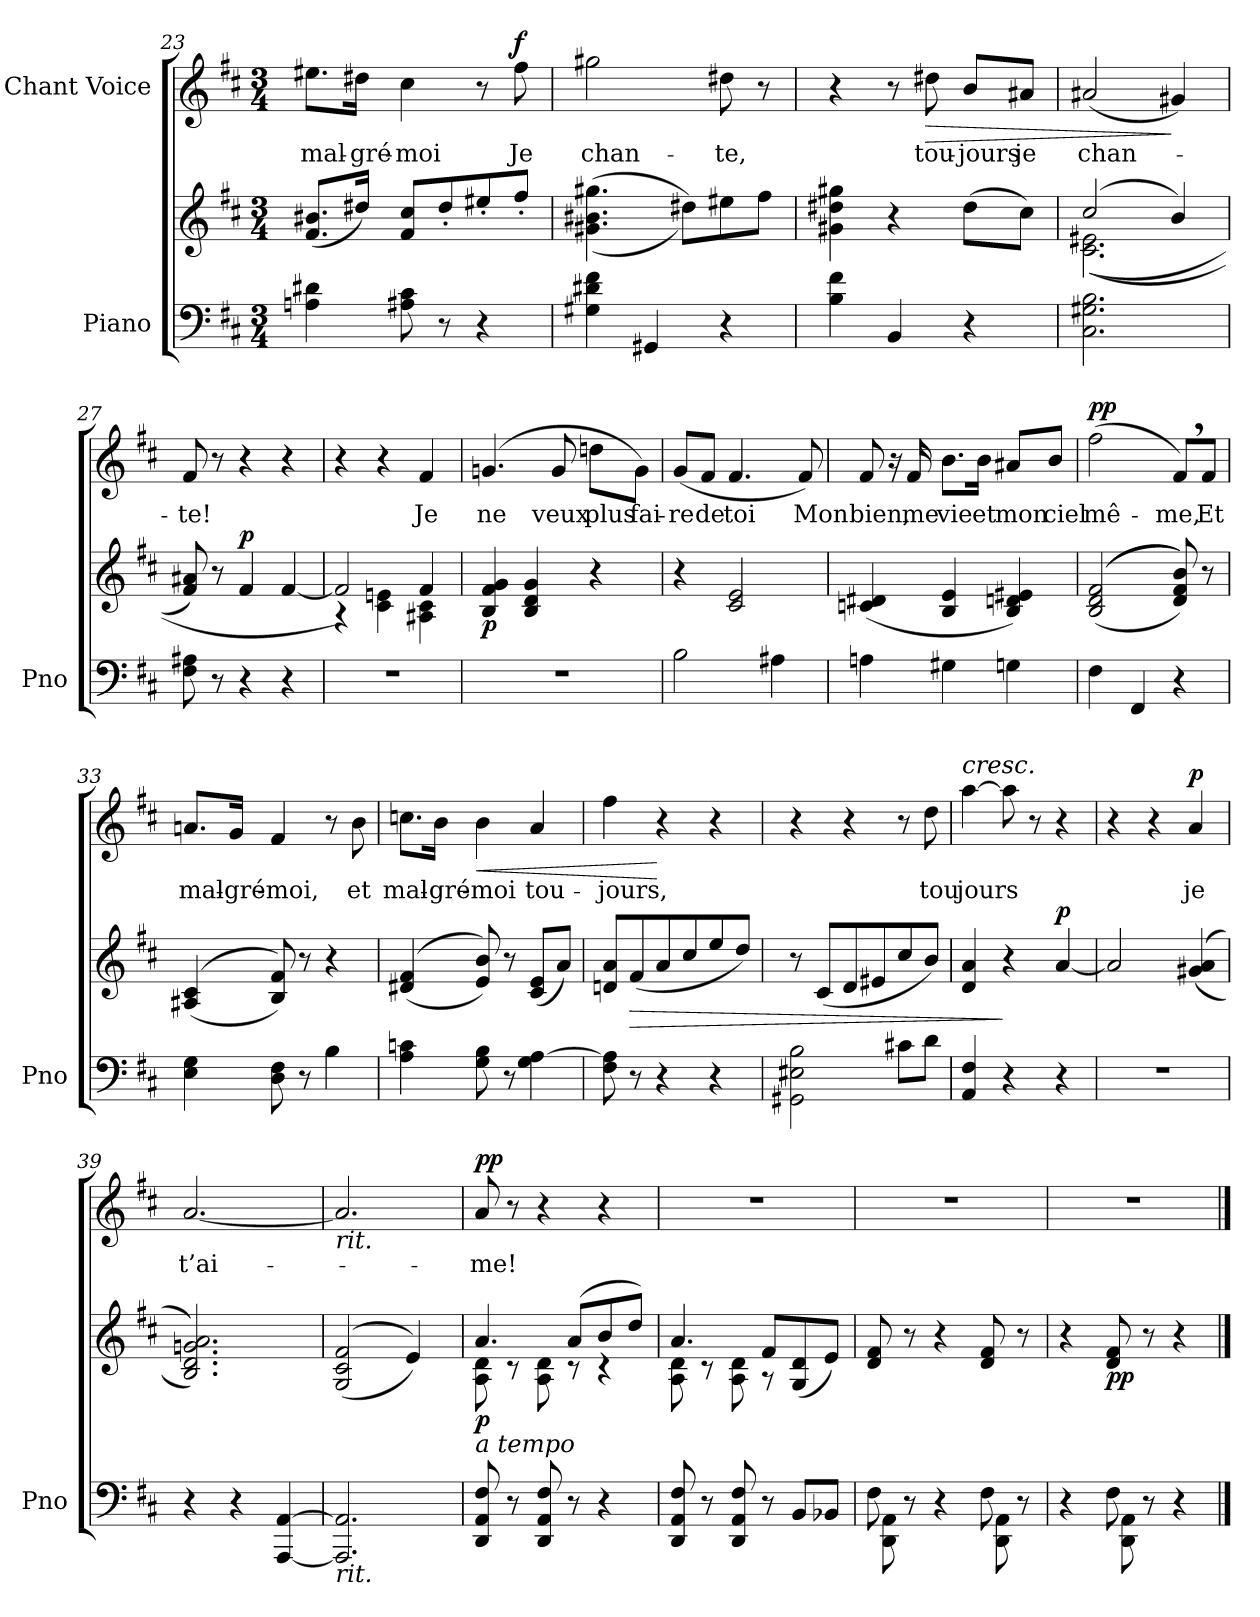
**kern	**kern	**dynam	**kern	**text	**dynam
*part2	*part2	*part2	*part1	*part1	*part1
*staff3	*staff2	*staff2/3	*staff1	*staff1	*staff1
*I"Piano	*	*	*I"Chant Voice	*	*
*I'Pno	*	*	*	*	*
*clefF4	*clefG2	*	*clefG2	*	*
*k[f#c#]	*k[f#c#]	*	*k[f#c#]	*	*
*M3/4	*M3/4	*	*M3/4	*	*
=23	=23	=23	=23	=23	=23
!	!	!	!	!LO:LY:b	!
4An\ 4d#X\	(8.f#/ 8.b#X/L	.	8.ee#X\L	mal-	.
!	!	!	!	!LO:LY:b	!
.	16dd#X/Jk)	.	16dd#X\Jk	-gré-	.
!	!	!	!	!LO:LY:b	!
8A#X\ 8c#\	8f#/ 8cc#/L	.	4cc#\	-moi	.
8r	8dd#'/	.	.	.	.
4r	8ee#X'/	.	8r	.	.
!	!	!	!	!LO:LY:b	!LO:DY:a
.	8ff#'/J	.	8ff#\	Je	f
!!LO:LB:g=z
=24	=24	=24	=24	=24	=24
!	!	!	!	!LO:LY:b	!
4G#X\ 4d#X\ 4f#\	((<4.g#X\ 4.b#X\ 4.gg#X\	.	2gg#X\	chan-	.
4GG#X/	.	.	.	.	.
.	8dd#X\L))	.	.	.	.
!	!	!	!	!LO:LY:b	!
4r	8ee#X\	.	8dd#X\	-te,	.
.	8ff#\J	.	8r	.	.
=25	=25	=25	=25	=25	=25
4B\ 4f#\	4g#X\ 4dd#X\ 4gg#X\	.	4r	.	.
4BB/	4r	.	8r	.	.
!	!	!	!	!LO:LY:b	!LO:HP:b
.	.	.	8dd#X\	tou-	>
!	!	!	!	!LO:LY:b	!
4r	(8dd#\L	.	8b/L	-jours	.
!	!	!	!	!LO:LY:b	!
.	8cc#\J)	.	8a#X/J	je	.
=26	=26	=26	=26	=26	=26
*	*^	*	*	*	*
!	!	!	!	!	!LO:LY:b	!
2.C#\ 2.G#X\ 2.B\	(2cc#/	((2.c#\ 2.e#X\	.	(2a#X/	chan-	.
.	4b/)	.	.	4g#X/)	.	]
*	*v	*v	*	*	*	*
=27	=27	=27	=27	=27	=27
!	!	!	!	!LO:LY:b	!
8F#\ 8A#X\	8f#/ 8a#X/)	.	8f#/	-te!	.
8r	8r	.	8r	.	.
!	!	!LO:DY:a	!	!	!
4r	4f#/	p	4r	.	.
4r	[4f#/	.	4r	.	.
=28	=28	=28	=28	=28	=28
*	*^	*	*	*	*
2.r	2f#/]	4r)	.	4r	.	.
.	.	4c#\ 4en\	.	4r	.	.
!	!	!	!	!	!LO:LY:b	!LO:DY:a
!	!	!	!	!	!	!LO:DY:n=1:a
.	4f#/	4A#X\ 4c#\	.	4f#/	Je	p other-dynamics
=29	=29	=29	=29	=29	=29	=29
!	!	!	!LO:DY:b	!	!LO:LY:b	!
*	*v	*v	*	*	*	*
2.r	4B/ 4f#/ 4g/	p	(4.gn/	ne	.
.	4B/ 4d/ 4g/	.	.	.	.
!	!	!	!	!LO:LY:b	!
.	.	.	8g/	veux	.
!	!	!	!	!LO:LY:b	!
.	4r	.	8ddn\L	plus	.
!	!	!	!	!LO:LY:b	!
.	.	.	8g\J)	fai-	.
!!LO:LB:g=z
=30	=30	=30	=30	=30	=30
!	!	!	!	!LO:LY:b	!
2B\	4r	.	(>8g/L	-re	.
!	!	!	!	!LO:LY:b	!
.	.	.	8f#/J	de	.
!	!	!	!	!LO:LY:b	!
.	2c#/ 2e/	.	4.f#/	toi	.
4A#X\	.	.	.	.	.
!	!	!	!	!LO:LY:b	!
.	.	.	8f#/)	Mon	.
=31	=31	=31	=31	=31	=31
!	!	!	!	!LO:LY:b	!
4An\	(>4cn/ 4d#X/	.	8f#/	bien,	.
.	.	.	16r	.	.
!	!	!	!	!LO:LY:b	!
.	.	.	16f#/	me	.
!	!	!	!	!LO:LY:b	!
4G#X\	4B/ 4e/	.	8.b\L	vie	.
!	!	!	!	!LO:LY:b	!
.	.	.	16b\Jk	et	.
!	!	!	!	!LO:LY:b	!
4Gn\	4B/ 4dn/ 4e#X/)	.	8a#X/L	mon	.
!	!	!	!	!LO:LY:b	!
.	.	.	8b/J	ciel	.
=32	=32	=32	=32	=32	=32
!	!	!	!	!LO:LY:b	!LO:DY:a
4F#\	(>(<(2B/ 2d/ 2f#/	.	(2ff#\	mê-	pp
4FF#/	.	.	.	.	.
!	!	!	!	!LO:LY:b	!
4r	8d/ 8f#/ 8b/)))	.	8f#,/L)	-me,	.
!	!	!	!	!LO:LY:b	!
.	8r	.	8f#/J	Et	.
=33	=33	=33	=33	=33	=33
!	!	!	!	!LO:LY:b	!
4E\ 4G\	(>(4A#X/ 4c#/	.	8.an/L	mal-	.
!	!	!	!	!LO:LY:b	!
.	.	.	16g/Jk	-gré-	.
!	!	!	!	!LO:LY:b	!
8D\ 8F#\	8B/ 8f#/))	.	4f#/	-moi,	.
8r	8r	.	.	.	.
4B\	4r	.	8r	.	.
!	!	!	!	!LO:LY:b	!
.	.	.	8b\	et	.
!!LO:LB:g=z
=34	=34	=34	=34	=34	=34
!	!	!	!	!LO:LY:b	!
4A\ 4cn\	(<(>4d#X/ 4f#/	.	8.ccn\L	mal-	.
!	!	!	!	!LO:LY:b	!
.	.	.	16b\Jk	-gré-	.
!	!	!	!	!LO:LY:b	!LO:HP:b
8G\ 8B\	8e/ 8b/))	.	4b\	-moi	<
8r	8r	.	.	.	.
!	!	!	!	!LO:LY:b	!
4G\ [4A\	(8c#/ 8e/L	.	4a/	tou-	.
.	8a/J)	.	.	.	.
=35	=35	=35	=35	=35	=35
!	!	!	!	!LO:LY:b	!
8F#\ 8A\]	8dn/ 8a/L	.	4ff#\	-jours,	.
!	!	!LO:HP:b	!	!	!
8r	(8f#/	>	.	.	.
4r	8a/	.	4r	.	[
.	8cc#/	.	.	.	.
4r	8ee/	.	4r	.	.
.	8dd/J)	.	.	.	.
=36	=36	=36	=36	=36	=36
2GG#X\ 2E#X\ 2B\	8r	.	4r	.	.
.	(8c#/L	.	.	.	.
.	8d/	.	4r	.	.
.	8e#X/	.	.	.	.
8c#X\L	8cc#/	.	8r	.	.
!	!	!	!	!LO:LY:b	!
8d\J	8b/J)	.	8dd\	tou	.
=37	=37	=37	=37	=37	=37
!	!	!	!LO:TX:a:i:t=cresc.	!	!
!	!	!	!	!LO:LY:b	!
4AA/ 4F#/	4d/ 4a/	.	[4aa\	jours	.
4r	4r	]	8aa\]	.	.
.	.	.	8r	.	.
!	!	!LO:DY:a	!	!	!
4r	[4a/	p	4r	.	.
=38	=38	=38	=38	=38	=38
2.r	2a/]	.	4r	.	.
.	.	.	4r	.	.
!	!	!	!	!LO:LY:b	!LO:DY:a
.	((>4g#X/ 4a/	.	4a/	je	p
!!LO:LB:g=z
=39	=39	=39	=39	=39	=39
!	!	!	!	!LO:LY:b	!
4r	2.B/ 2.d/ 2.gn/ 2.a/))	.	[2.a/	t’ai-	.
4r	.	.	.	.	.
[4AAA/ [4AA/	.	.	.	.	.
=40	=40	=40	=40	=40	=40
!	!	!	!LO:TX:b:i:t=rit.	!	!
!LO:TX:b:i:t=rit.	!	!	!	!	!
2.AAA/] 2.AA/]	((>2G/ 2c#/ 2f#/	.	2.a/]	.	.
.	4e/))	.	.	.	.
=41	=41	=41	=41	=41	=41
*	*^	*	*	*	*
!	!LO:TX:b:i:t=a tempo	!	!	!	!	!
!	!	!	!LO:DY:b	!	!LO:LY:b	!LO:DY:a
8DD/ 8AA/ 8F#/	4.a/	8A\ 8d\	p	8a/	-me!	pp
8r	.	8r	.	8r	.	.
8DD/ 8AA/ 8F#/	.	8A\ 8d\	.	4r	.	.
8r	(8a/L	8r	.	.	.	.
4r	8b/	4r	.	4r	.	.
.	8dd/J)	.	.	.	.	.
=42	=42	=42	=42	=42	=42	=42
8DD/ 8AA/ 8F#/	4.a/	8A\ 8d\	.	2.r	.	.
8r	.	8r	.	.	.	.
8DD/ 8AA/ 8F#/	.	8A\ 8d\	.	.	.	.
8r	8f#/L	8r	.	.	.	.
8BB/L	(<8G/ 8d/	4ryy	.	.	.	.
8BB-X/J	8e/J)	.	.	.	.	.
=43	=43	=43	=43	=43	=43	=43
*^	*	*	*	*	*	*
8F#\	8DD\ 8AA\	8d/ 8f#/	8ryy	.	2.r	.	.
4.ryy	8r	8r	8ryy	.	.	.	.
.	4r	4r	4ryy	.	.	.	.
8F#\	8DD\ 8AA\	8d/ 8f#/	8ryy	.	.	.	.
8ryy	8r	8r	8ryy	.	.	.	.
=44	=44	=44	=44	=44	=44	=44	=44
4ryy	4r	4r	4ryy	.	2.r	.	.
!	!	!	!	!LO:DY:b	!	!	!
8F#\	8DD\ 8AA\	8d/ 8f#/	8ryy	pp	.	.	.
4.ryy	8r	8r	8ryy	.	.	.	.
.	4r	4r	4ryy	.	.	.	.
*v	*v	*	*	*	*	*	*
*	*v	*v	*	*	*	*
==	==	==	==	==	==
*-	*-	*-	*-	*-	*-
